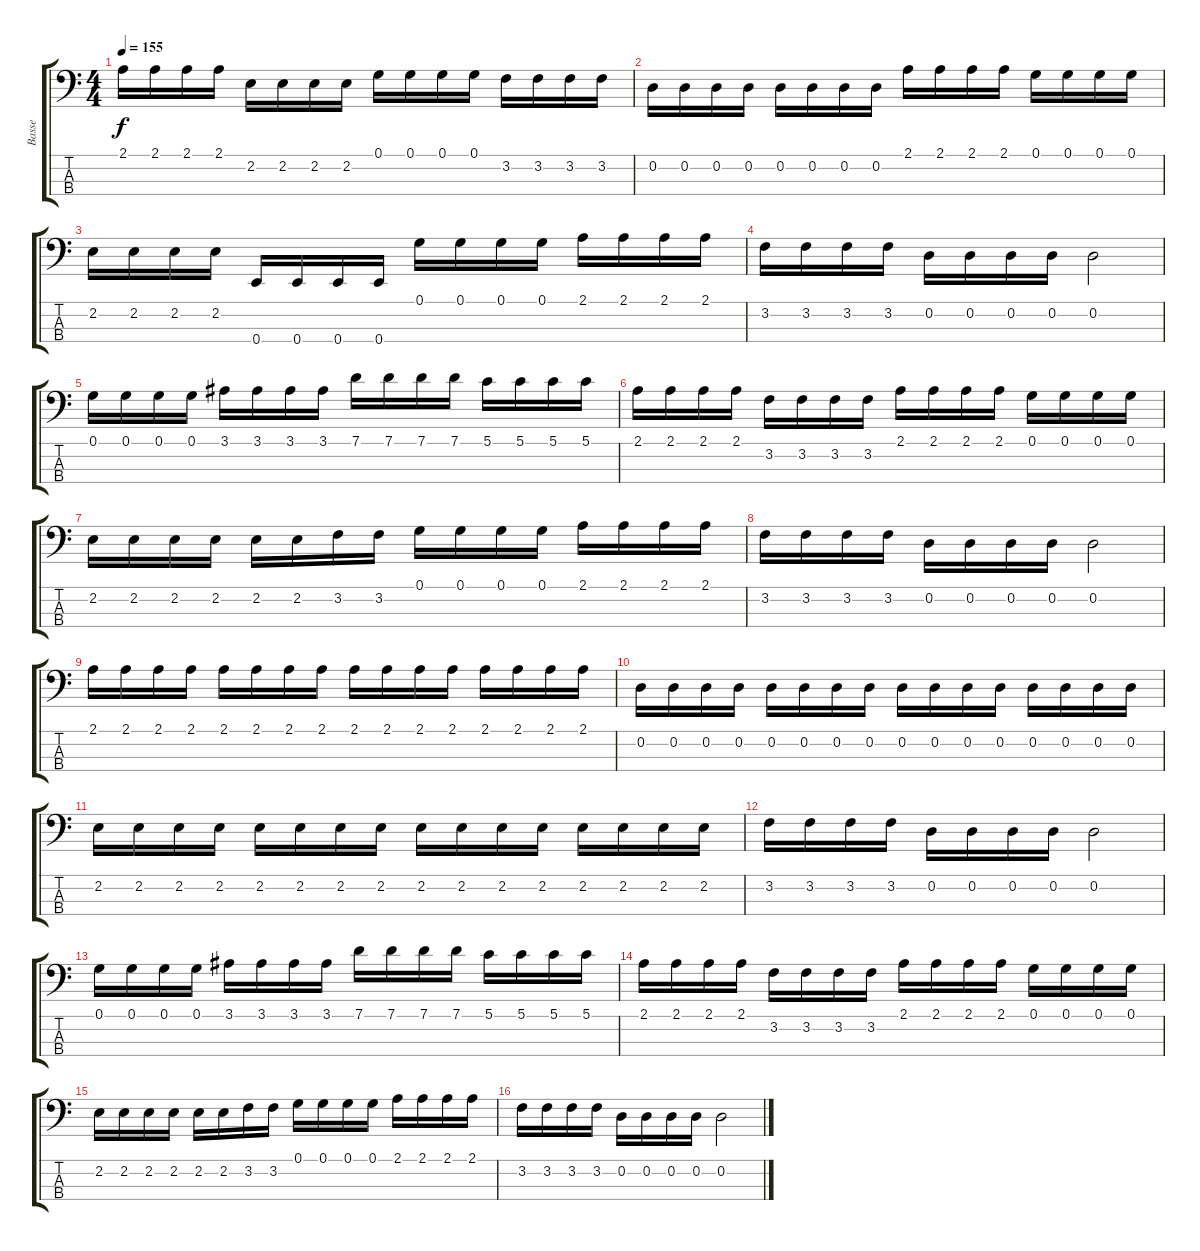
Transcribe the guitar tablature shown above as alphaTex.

\track ("Basse" "Basse") {instrument electricbassfinger}
\staff {score tabs}
\tuning (G2 D2 A1 E1) {hide}
\ts (4 4)
\tempo 155
\clef f4
\ks c
2.1.16{dy f} 2.1.16 2.1.16 2.1.16 2.2.16 2.2.16 2.2.16 2.2.16 0.1.16 0.1.16 0.1.16 0.1.16 3.2.16 3.2.16 3.2.16 3.2.16 |
0.2.16 0.2.16 0.2.16 0.2.16 0.2.16 0.2.16 0.2.16 0.2.16 2.1.16 2.1.16 2.1.16 2.1.16 0.1.16 0.1.16 0.1.16 0.1.16 |
2.2.16 2.2.16 2.2.16 2.2.16 0.4.16 0.4.16 0.4.16 0.4.16 0.1.16 0.1.16 0.1.16 0.1.16 2.1.16 2.1.16 2.1.16 2.1.16 |
3.2.16 3.2.16 3.2.16 3.2.16 0.2.16 0.2.16 0.2.16 0.2.16 0.2.2 |
0.1.16 0.1.16 0.1.16 0.1.16 3.1.16 3.1.16 3.1.16 3.1.16 7.1.16 7.1.16 7.1.16 7.1.16 5.1.16 5.1.16 5.1.16 5.1.16 |
2.1.16 2.1.16 2.1.16 2.1.16 3.2.16 3.2.16 3.2.16 3.2.16 2.1.16 2.1.16 2.1.16 2.1.16 0.1.16 0.1.16 0.1.16 0.1.16 |
2.2.16 2.2.16 2.2.16 2.2.16 2.2.16 2.2.16 3.2.16 3.2.16 0.1.16 0.1.16 0.1.16 0.1.16 2.1.16 2.1.16 2.1.16 2.1.16 |
3.2.16 3.2.16 3.2.16 3.2.16 0.2.16 0.2.16 0.2.16 0.2.16 0.2.2 |
2.1.16 2.1.16 2.1.16 2.1.16 2.1.16 2.1.16 2.1.16 2.1.16 2.1.16 2.1.16 2.1.16 2.1.16 2.1.16 2.1.16 2.1.16 2.1.16 |
0.2.16 0.2.16 0.2.16 0.2.16 0.2.16 0.2.16 0.2.16 0.2.16 0.2.16 0.2.16 0.2.16 0.2.16 0.2.16 0.2.16 0.2.16 0.2.16 |
2.2.16 2.2.16 2.2.16 2.2.16 2.2.16 2.2.16 2.2.16 2.2.16 2.2.16 2.2.16 2.2.16 2.2.16 2.2.16 2.2.16 2.2.16 2.2.16 |
3.2.16 3.2.16 3.2.16 3.2.16 0.2.16 0.2.16 0.2.16 0.2.16 0.2.2 |
0.1.16 0.1.16 0.1.16 0.1.16 3.1.16 3.1.16 3.1.16 3.1.16 7.1.16 7.1.16 7.1.16 7.1.16 5.1.16 5.1.16 5.1.16 5.1.16 |
2.1.16 2.1.16 2.1.16 2.1.16 3.2.16 3.2.16 3.2.16 3.2.16 2.1.16 2.1.16 2.1.16 2.1.16 0.1.16 0.1.16 0.1.16 0.1.16 |
2.2.16 2.2.16 2.2.16 2.2.16 2.2.16 2.2.16 3.2.16 3.2.16 0.1.16 0.1.16 0.1.16 0.1.16 2.1.16 2.1.16 2.1.16 2.1.16 |
3.2.16 3.2.16 3.2.16 3.2.16 0.2.16 0.2.16 0.2.16 0.2.16 0.2.2
